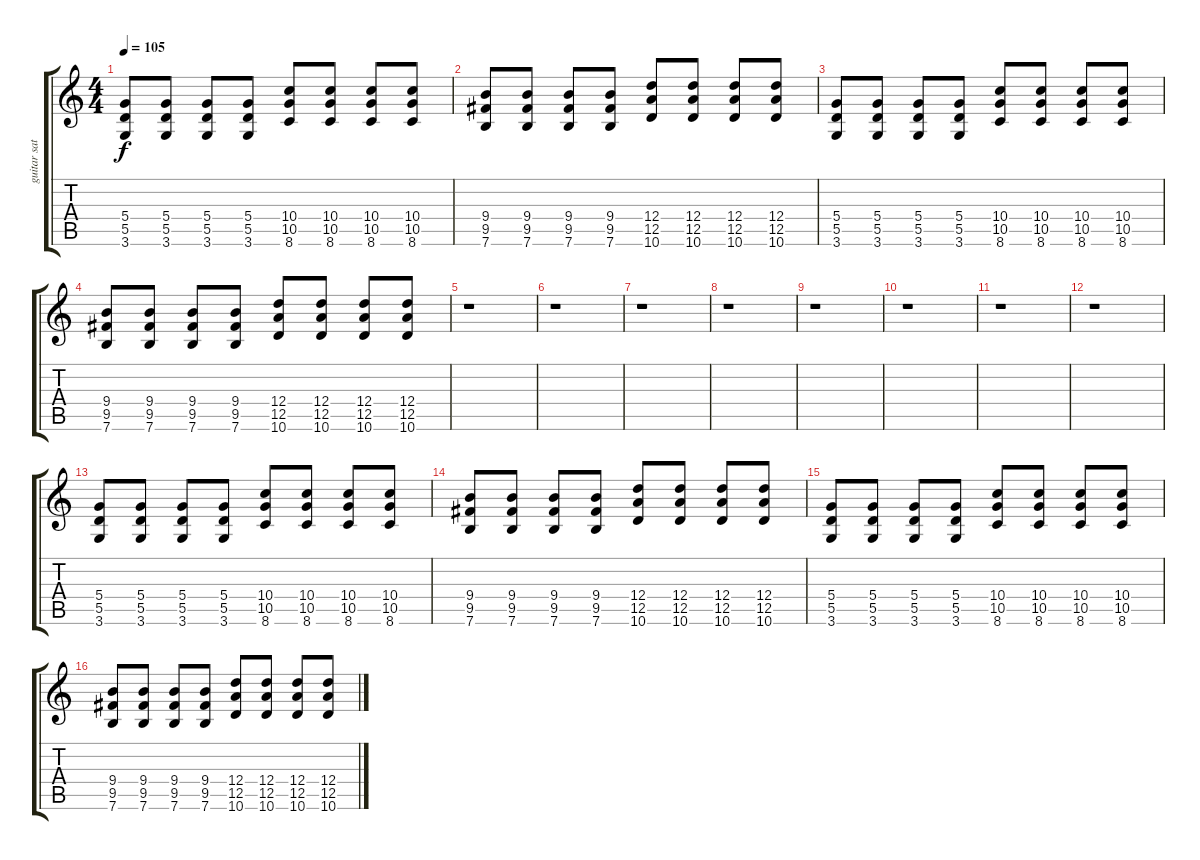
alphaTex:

\track ("guitar sat 2" "guitar sat") {instrument distortionguitar}
\staff {score tabs}
\tuning (E4 B3 G3 D3 A2 E2) {hide}
\ts (4 4)
\tempo 105
\clef g2
\ks c
(5.4 5.5 3.6).8{dy f} (5.4 5.5 3.6).8 (5.4 5.5 3.6).8 (5.4 5.5 3.6).8 (10.4 10.5 8.6).8 (10.4 10.5 8.6).8 (10.4 10.5 8.6).8 (10.4 10.5 8.6).8 |
(9.4 9.5 7.6).8 (9.4 9.5 7.6).8 (9.4 9.5 7.6).8 (9.4 9.5 7.6).8 (12.4 12.5 10.6).8 (12.4 12.5 10.6).8 (12.4 12.5 10.6).8 (12.4 12.5 10.6).8 |
(5.4 5.5 3.6).8 (5.4 5.5 3.6).8 (5.4 5.5 3.6).8 (5.4 5.5 3.6).8 (10.4 10.5 8.6).8 (10.4 10.5 8.6).8 (10.4 10.5 8.6).8 (10.4 10.5 8.6).8 |
(9.4 9.5 7.6).8 (9.4 9.5 7.6).8 (9.4 9.5 7.6).8 (9.4 9.5 7.6).8 (12.4 12.5 10.6).8 (12.4 12.5 10.6).8 (12.4 12.5 10.6).8 (12.4 12.5 10.6).8 |
r.1 |
r.1 |
r.1 |
r.1 |
r.1 |
r.1 |
r.1 |
r.1 |
(5.4 5.5 3.6).8 (5.4 5.5 3.6).8 (5.4 5.5 3.6).8 (5.4 5.5 3.6).8 (10.4 10.5 8.6).8 (10.4 10.5 8.6).8 (10.4 10.5 8.6).8 (10.4 10.5 8.6).8 |
(9.4 9.5 7.6).8 (9.4 9.5 7.6).8 (9.4 9.5 7.6).8 (9.4 9.5 7.6).8 (12.4 12.5 10.6).8 (12.4 12.5 10.6).8 (12.4 12.5 10.6).8 (12.4 12.5 10.6).8 |
(5.4 5.5 3.6).8 (5.4 5.5 3.6).8 (5.4 5.5 3.6).8 (5.4 5.5 3.6).8 (10.4 10.5 8.6).8 (10.4 10.5 8.6).8 (10.4 10.5 8.6).8 (10.4 10.5 8.6).8 |
(9.4 9.5 7.6).8 (9.4 9.5 7.6).8 (9.4 9.5 7.6).8 (9.4 9.5 7.6).8 (12.4 12.5 10.6).8 (12.4 12.5 10.6).8 (12.4 12.5 10.6).8 (12.4 12.5 10.6).8
